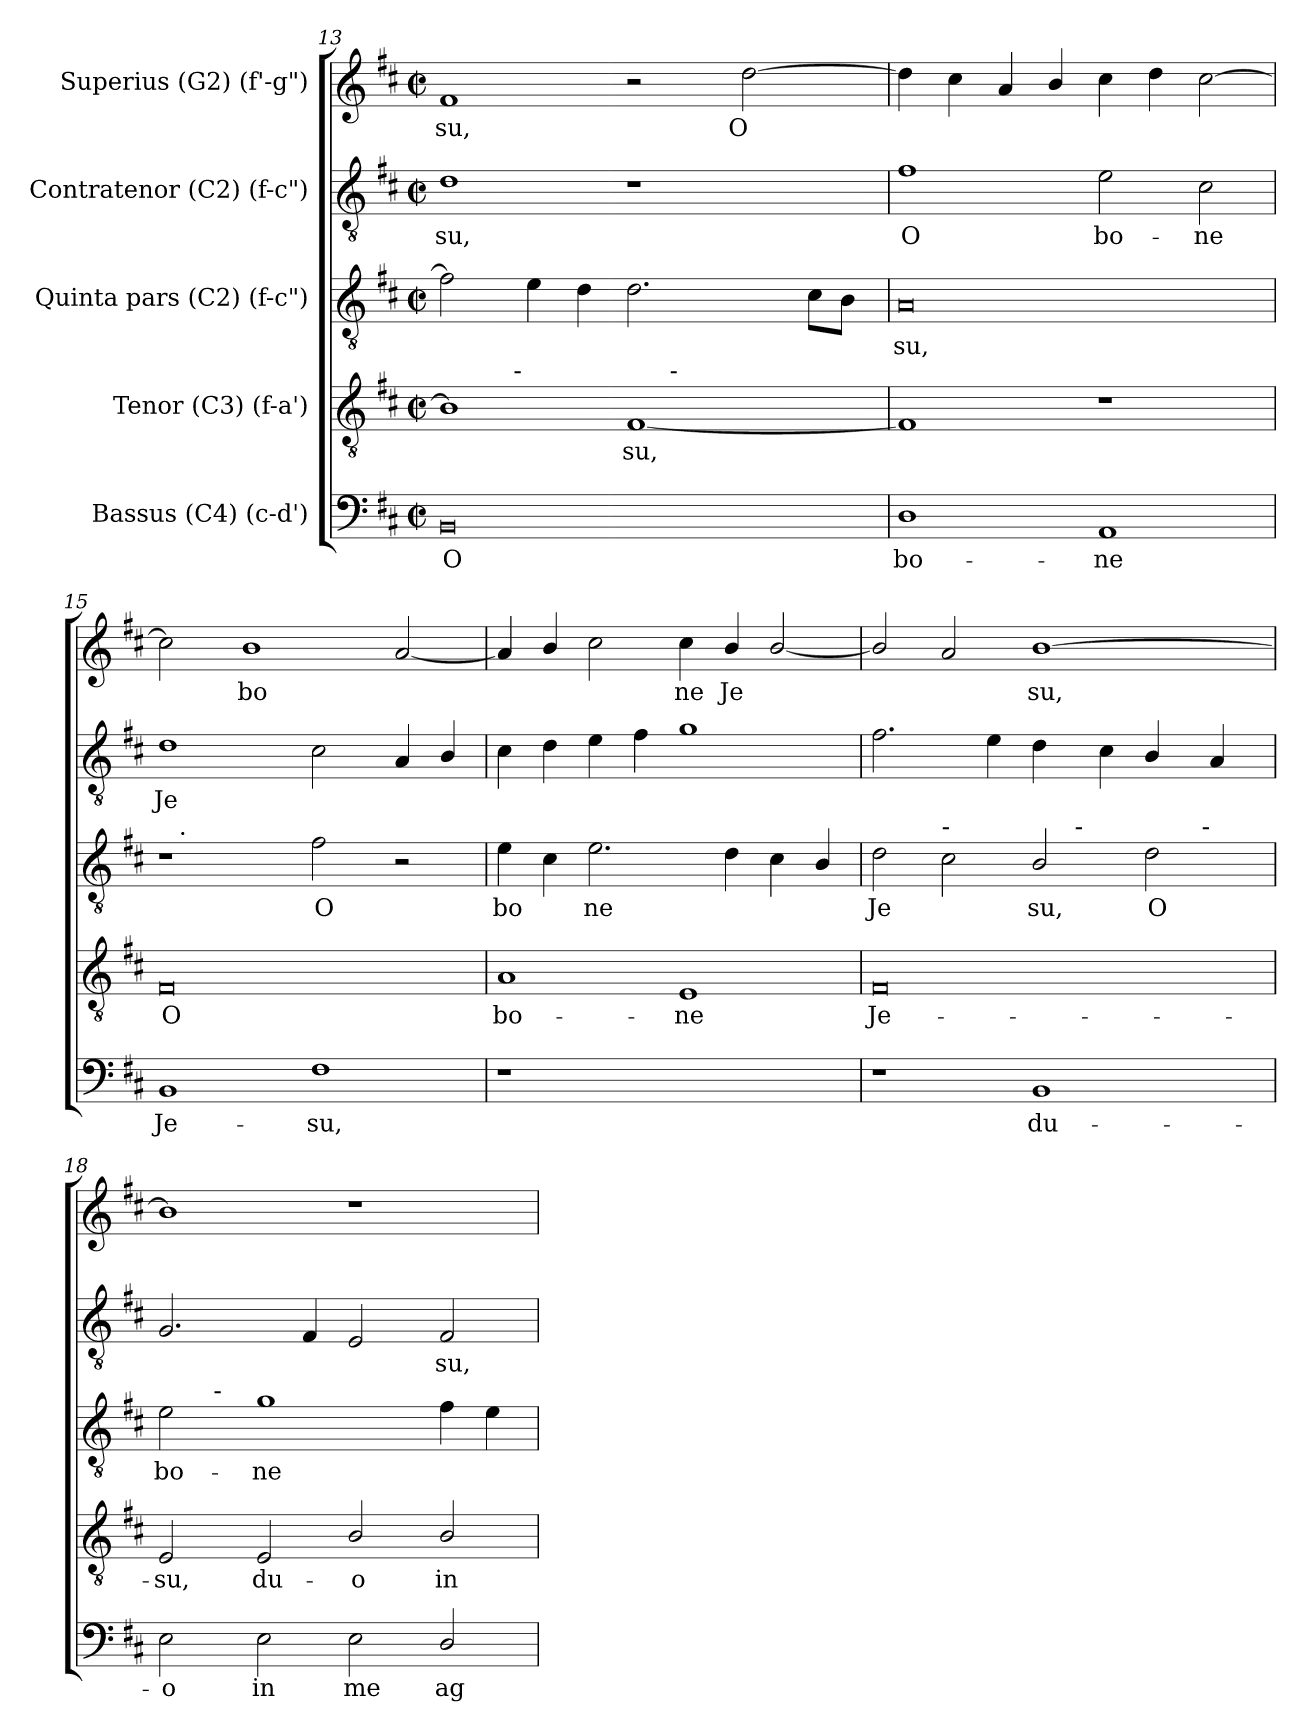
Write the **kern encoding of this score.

**kern	**text	**kern	**text	**kern	**text	**kern	**text	**kern	**text
*part5	*part5	*part4	*part4	*part3	*part3	*part2	*part2	*part1	*part1
*staff5	*staff5	*staff4	*staff4	*staff3	*staff3	*staff2	*staff2	*staff1	*staff1
*I"Bassus (C4)  (c-d')	*	*I"Tenor (C3)  (f-a')	*	*I"Quinta pars (C2)  (f-c")	*	*I"Contratenor (C2)  (f-c")	*	*I"Superius (G2)  (f'-g")	*
!!LO:PB:g=z
*clefF4	*	*clefGv2	*	*clefGv2	*	*clefGv2	*	*clefG2	*
*k[f#c#]	*	*k[f#c#]	*	*k[f#c#]	*	*k[f#c#]	*	*k[f#c#]	*
*D:	*	*D:	*	*D:	*	*D:	*	*D:	*
*M2/2	*	*M2/2	*	*M2/2	*	*M2/2	*	*M2/2	*
*met(c|)	*	*met(c|)	*	*met(c|)	*	*met(c|)	*	*met(c|)	*
=13	=13	=13	=13	=13	=13	=13	=13	=13	=13
!	!LO:LY:b:rj	!	!LO:LY:b:cj	!	!LO:LY:b:rj	!	!LO:LY:b:rj	!	!LO:LY:b:cj
*	*	*^	*	*	*	*	*	*	*
*	*	*	*^	*	*	*	*	*	*	*
0BB	O	1B]	4...ryy	1ryy	--	2f#\]	--	1d	-su,	1f#	-su,
!	!	!	!LO:TX:a:t=-	!	!	!	!	!	!	!	!
.	.	.	1ryy	.	.	.	.	.	.	.	.
!	!	!	!	!	!	!	!LO:LY:b:rj	!	!	!	!
.	.	.	.	.	.	4e\	--	.	.	.	.
!	!	!	!	!	!	!	!LO:LY:b:rj	!	!	!	!
.	.	.	.	.	.	4d\	--	.	.	.	.
!	!	!	!	!	!LO:LY:b:cj	!	!LO:LY:b:rj	!	!	!	!
.	.	[<1F#	.	8ryy	-su,	2.d\	--	1r	.	2r	.
.	.	.	.	64ryy	.	.	.	.	.	.	.
!	!	!	!	!LO:TX:a:t=-	!	!	!	!	!	!	!
.	.	.	.	2ryy	.	.	.	.	.	.	.
.	.	.	2ryy	.	.	.	.	.	.	.	.
!	!	!	!	!	!	!	!	!	!	!	!LO:LY:b:cj
.	.	.	.	.	.	.	.	.	.	[>2dd\	O
.	.	.	.	4ryy	.	.	.	.	.	.	.
!	!	!	!	!	!	!	!LO:LY:b:rj	!	!	!	!
.	.	.	.	.	.	8c#\L	--	.	.	.	.
!	!	!	!	!	!	!	!LO:LY:b:rj	!	!	!	!
.	.	.	.	.	.	8B\J	--	.	.	.	.
.	.	.	.	16..ryy	.	.	.	.	.	.	.
.	.	.	32ryy	.	.	.	.	.	.	.	.
=14	=14	=14	=14	=14	=14	=14	=14	=14	=14	=14	=14
!	!LO:LY:b:rj	!	!	!	!LO:LY:b:cj	!	!LO:LY:b:rj	!	!LO:LY:b:rj	!	!LO:LY:b:cj
*	*	*v	*v	*v	*	*	*	*	*	*	*
1D	bo-	1F#]	.	0A	-su,	1f#	O	4dd\]	.
!	!	!	!	!	!	!	!	!	!LO:LY:b:cj
.	.	.	.	.	.	.	.	4cc#\	.
!	!	!	!	!	!	!	!	!	!LO:LY:b:cj
.	.	.	.	.	.	.	.	4a/	.
!	!	!	!	!	!	!	!	!	!LO:LY:b:cj
.	.	.	.	.	.	.	.	4b/	.
!	!LO:LY:b:rj	!	!	!	!	!	!LO:LY:b:rj	!	!LO:LY:b:cj
1AA	-ne	1r	.	.	.	2e\	bo-	4cc#\	.
!	!	!	!	!	!	!	!	!	!LO:LY:b:cj
.	.	.	.	.	.	.	.	4dd\	.
!	!	!	!	!	!	!	!LO:LY:b:rj	!	!LO:LY:b:cj
.	.	.	.	.	.	2c#\	-ne	[>2cc#\	.
=15	=15	=15	=15	=15	=15	=15	=15	=15	=15
!	!LO:LY:b:rj	!	!LO:LY:b:cj	!	!	!	!LO:LY:b:rj	!	!LO:LY:b:cj
*	*	*	*	*^	*	*	*	*	*
1BB	Je-	0F#	O	1r	16ryy	.	1d	Je-	2cc#\]	.
!	!	!	!	!	!LO:TX:a:t=.	!	!	!	!	!
.	.	.	.	.	1ryy	.	.	.	.	.
!	!	!	!	!	!	!	!	!	!	!LO:LY:b:cj
.	.	.	.	.	.	.	.	.	1b	bo-
!	!LO:LY:b:rj	!	!	!	!	!LO:LY:b:rj	!	!LO:LY:b:rj	!	!
1F#	-su,	.	.	2f#\	.	O	2c#\	--	.	.
.	.	.	.	.	2...ryy	.	.	.	.	.
!	!	!	!	!	!	!	!	!LO:LY:b:rj	!	!LO:LY:b:cj
.	.	.	.	2r	.	.	4A/	--	[<2a/	--
!	!	!	!	!	!	!	!	!LO:LY:b:rj	!	!
.	.	.	.	.	.	.	4B/	--	.	.
=16	=16	=16	=16	=16	=16	=16	=16	=16	=16	=16
!	!	!	!LO:LY:b:cj	!	!	!LO:LY:b:rj	!	!LO:LY:b:rj	!	!LO:LY:b:cj
*	*	*	*	*v	*v	*	*	*	*	*
1r	.	1A	bo-	4e\	bo-	4c#\	--	4a/]	--
!	!	!	!	!	!LO:LY:b:rj	!	!LO:LY:b:rj	!	!LO:LY:b:cj
.	.	.	.	4c#\	--	4d\	--	4b/	--
!	!	!	!	!	!LO:LY:b:rj	!	!LO:LY:b:rj	!	!LO:LY:b:cj
.	.	.	.	2.e\	-ne	4e\	--	2cc#\	--
!	!	!	!	!	!	!	!LO:LY:b:rj	!	!
.	.	.	.	.	.	4f#\	--	.	.
!	!	!	!LO:LY:b:cj	!	!	!	!LO:LY:b:rj	!	!LO:LY:b:cj
1ryy	.	1E	-ne	.	.	1g	--	4cc#\	-ne
!	!	!	!	!	!LO:LY:b:rj	!	!	!	!LO:LY:b:cj
.	.	.	.	4d\	.	.	.	4b/	Je-
!	!	!	!	!	!LO:LY:b:rj	!	!	!	!LO:LY:b:cj
.	.	.	.	4c#\	.	.	.	[<2b/	--
!	!	!	!	!	!LO:LY:b:rj	!	!	!	!
.	.	.	.	4B/	.	.	.	.	.
!!LO:LB:g=z
=17	=17	=17	=17	=17	=17	=17	=17	=17	=17
!	!	!	!LO:LY:b:cj	!	!LO:LY:b:rj	!	!LO:LY:b:rj	!	!LO:LY:b:cj
*	*	*	*	*^	*	*	*	*	*
*	*	*	*	*	*^	*	*	*	*	*
1r	.	0F#	Je-	2d\	1ryy	1ryy	Je-	2.f#\	--	2b/]	--
!	!	!	!	!LO:TX:a:t=-	!	!	!	!	!	!	!
!	!	!	!	!	!	!	!LO:LY:b:rj	!	!	!	!LO:LY:b:cj
.	.	.	.	2c#\	.	.	--	.	.	2a/	--
!	!	!	!	!	!	!	!	!	!LO:LY:b:rj	!	!
.	.	.	.	.	.	.	.	4e\	--	.	.
!	!LO:LY:b:rj	!	!	!	!	!	!LO:LY:b:rj	!	!LO:LY:b:rj	!	!LO:LY:b:cj
1BB	du-	.	.	2B/	8ryy	2ryy	-su,	4d\	--	[<1b	-su,
.	.	.	.	.	32ryy	.	.	.	.	.	.
!	!	!	!	!	!LO:TX:a:t=-	!	!	!	!	!	!
.	.	.	.	.	2ryy	.	.	.	.	.	.
!	!	!	!	!	!	!	!	!	!LO:LY:b:rj	!	!
.	.	.	.	.	.	.	.	4c#\	--	.	.
!	!	!	!	!	!	!	!LO:LY:b:rj	!	!LO:LY:b:rj	!	!
.	.	.	.	2d\	.	8...ryy	O	4B/	--	.	.
.	.	.	.	.	4ryy	.	.	.	.	.	.
!	!	!	!	!	!	!LO:TX:a:t=-	!	!	!	!	!
.	.	.	.	.	.	4ryy	.	.	.	.	.
!	!	!	!	!	!	!	!	!	!LO:LY:b:rj	!	!
.	.	.	.	.	.	.	.	4A/	--	.	.
.	.	.	.	.	16.ryy	.	.	.	.	.	.
.	.	.	.	.	.	64ryy	.	.	.	.	.
=18	=18	=18	=18	=18	=18	=18	=18	=18	=18	=18	=18
!	!LO:LY:b:rj	!	!LO:LY:b:cj	!	!	!	!LO:LY:b:rj	!	!LO:LY:b:rj	!	!LO:LY:b:cj
*	*	*	*	*	*v	*v	*	*	*	*	*
2E\	-o	2E/	-su,	2e\	4ryy	bo-	2.G/	--	1b]	.
.	.	.	.	.	64ryy	.	.	.	.	.
!	!	!	!	!	!LO:TX:a:t=-	!	!	!	!	!
.	.	.	.	.	1ryy	.	.	.	.	.
!	!LO:LY:b:rj	!	!LO:LY:b:cj	!	!	!LO:LY:b:rj	!	!	!	!
2E\	in	2E/	du-	1g	.	-ne	.	.	.	.
!	!	!	!	!	!	!	!	!LO:LY:b:rj	!	!
.	.	.	.	.	.	.	4F#/	--	.	.
!	!LO:LY:b:rj	!	!LO:LY:b:cj	!	!	!	!	!LO:LY:b:rj	!	!
2E\	me	2B/	-o	.	.	.	2E/	--	1r	.
.	.	.	.	.	2ryy	.	.	.	.	.
!	!LO:LY:b:rj	!	!LO:LY:b:cj	!	!	!LO:LY:b:rj	!	!LO:LY:b:rj	!	!
2D/	ag-	2B/	in	4f#\	.	.	2F#/	-su,	.	.
!	!	!	!	!	!	!LO:LY:b:rj	!	!	!	!
.	.	.	.	4e\	.	.	.	.	.	.
.	.	.	.	.	8...ryy	.	.	.	.	.
*	*	*	*	*v	*v	*	*	*	*	*
=	=	=	=	=	=	=	=	=	=
*-	*-	*-	*-	*-	*-	*-	*-	*-	*-
